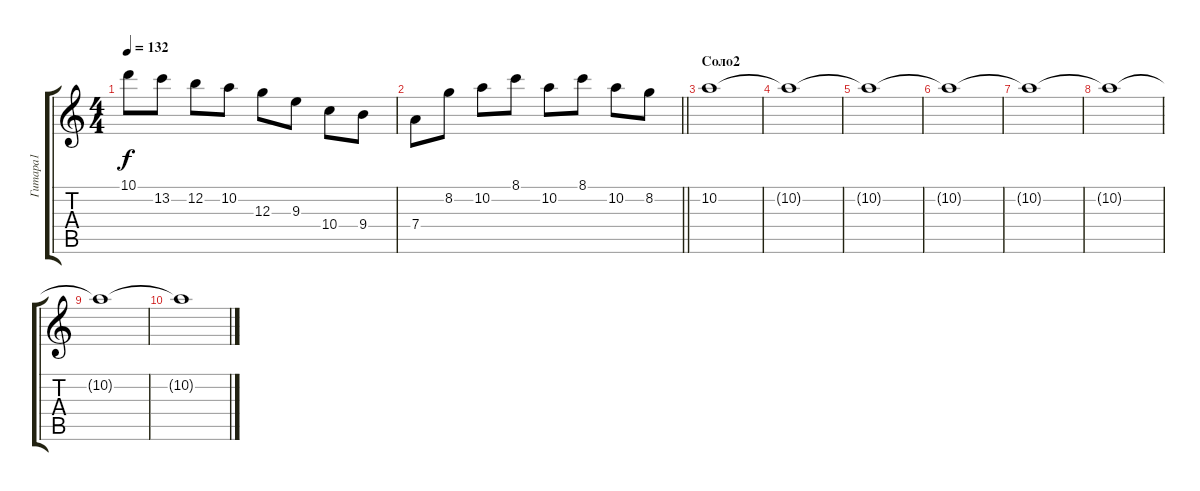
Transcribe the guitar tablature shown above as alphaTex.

\track ("Гитара1" "Гитара1") {instrument distortionguitar}
\staff {score tabs}
\tuning (E4 B3 G3 D3 A2 E2) {hide}
\ts (4 4)
\tempo 132
\clef g2
\ks c
10.1.8{dy f} 13.2.8 12.2.8 10.2.8 12.3.8 9.3.8 10.4.8 9.4.8 |
\barLineRight lightlight
7.4.8 8.2.8 10.2.8 8.1.8 10.2.8 8.1.8 10.2.8 8.2.8 |
\section ("" "Соло2")
10.2.1 |
10.2{t}.1 |
10.2{t}.1 |
10.2{t}.1 |
10.2{t}.1 |
10.2{t}.1 |
10.2{t}.1 |
10.2{t}.1
